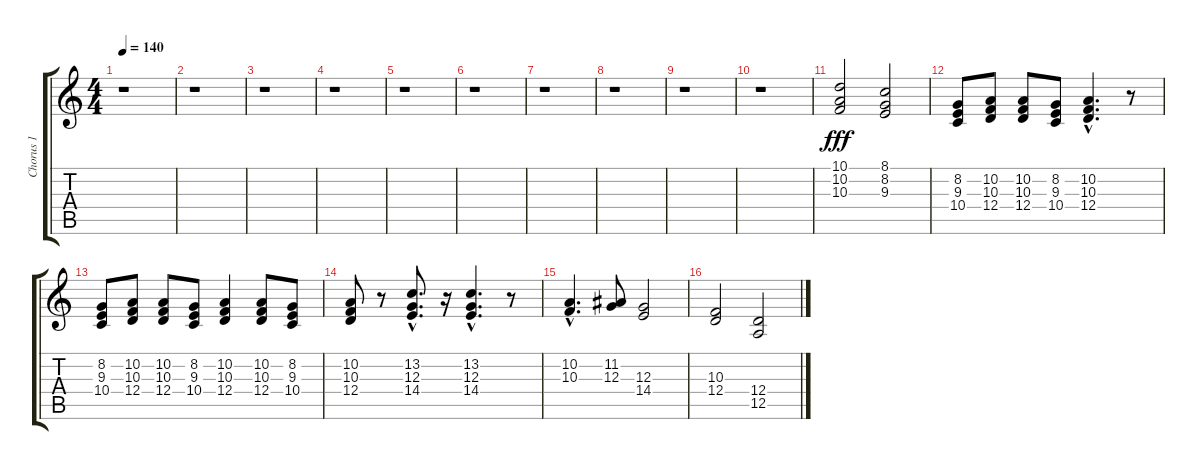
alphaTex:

\track ("Chorus 1" "Chorus 1") {instrument choiraahs}
\staff {score tabs}
\tuning (E4 B3 G3 D3 A2 E2) {hide}
\ts (4 4)
\tempo 140
\clef g2
\ks c
r.1{dy fff} |
r.1 |
r.1 |
r.1 |
r.1 |
r.1 |
r.1 |
r.1 |
r.1 |
r.1 |
(10.1 10.2 10.3).2 (8.1 8.2 9.3).2 |
(8.2 9.3 10.4).8 (10.2 10.3 12.4).8 (10.2 10.3 12.4).8 (8.2 9.3 10.4).8 (10.2{hac} 10.3{hac} 12.4{hac}).4{d} r.8 |
(8.2 9.3 10.4).8 (10.2 10.3 12.4).8 (10.2 10.3 12.4).8 (8.2 9.3 10.4).8 (10.2 10.3 12.4).4 (10.2 10.3 12.4).8 (8.2 9.3 10.4).8 |
(10.2 10.3 12.4).8 r.8 (13.2{hac} 12.3{hac} 14.4{hac}).8{d} r.16 (13.2{hac} 12.3{hac} 14.4{hac}).4{d} r.8 |
(10.2{hac} 10.3{hac}).4{d} (11.2 12.3).8 (12.3 14.4).2 |
(10.3 12.4).2 (12.4 12.5).2
